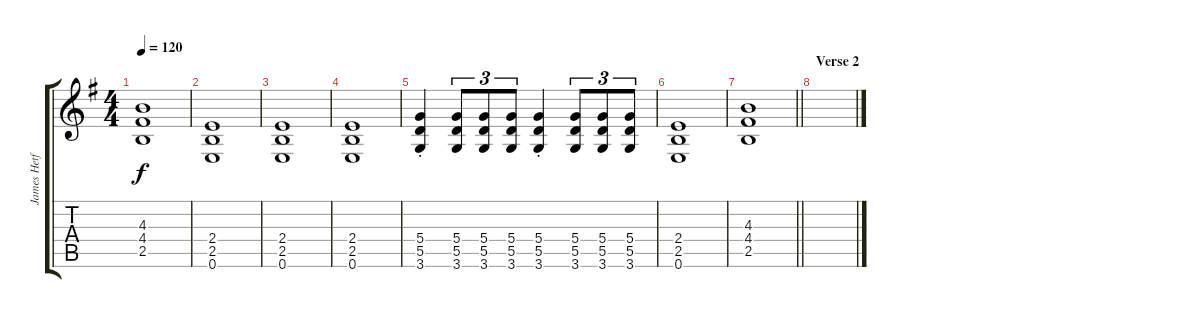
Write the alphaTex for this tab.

\track ("James Hetfield (Guitar 2)" "James Hetf") {instrument distortionguitar}
\staff {score tabs}
\tuning (E4 B3 G3 D3 A2 E2) {hide}
\ts (4 4)
\tempo 120
\clef g2
\ks eminor
(4.3 4.4 2.5).1{dy f} |
(2.4 2.5 0.6).1 |
(2.4 2.5 0.6).1 |
(2.4 2.5 0.6).1 |
(5.4{st} 5.5{st} 3.6{st}).4 (5.4 5.5 3.6).8{tu (3 2)} (5.4 5.5 3.6).8{tu (3 2)} (5.4 5.5 3.6).8{tu (3 2)} (5.4{st} 5.5{st} 3.6{st}).4 (5.4 5.5 3.6).8{tu (3 2)} (5.4 5.5 3.6).8{tu (3 2)} (5.4 5.5 3.6).8{tu (3 2)} |
(2.4 2.5 0.6).1 |
\barLineRight lightlight
(4.3 4.4 2.5).1 |
\section ("" "Verse 2")
